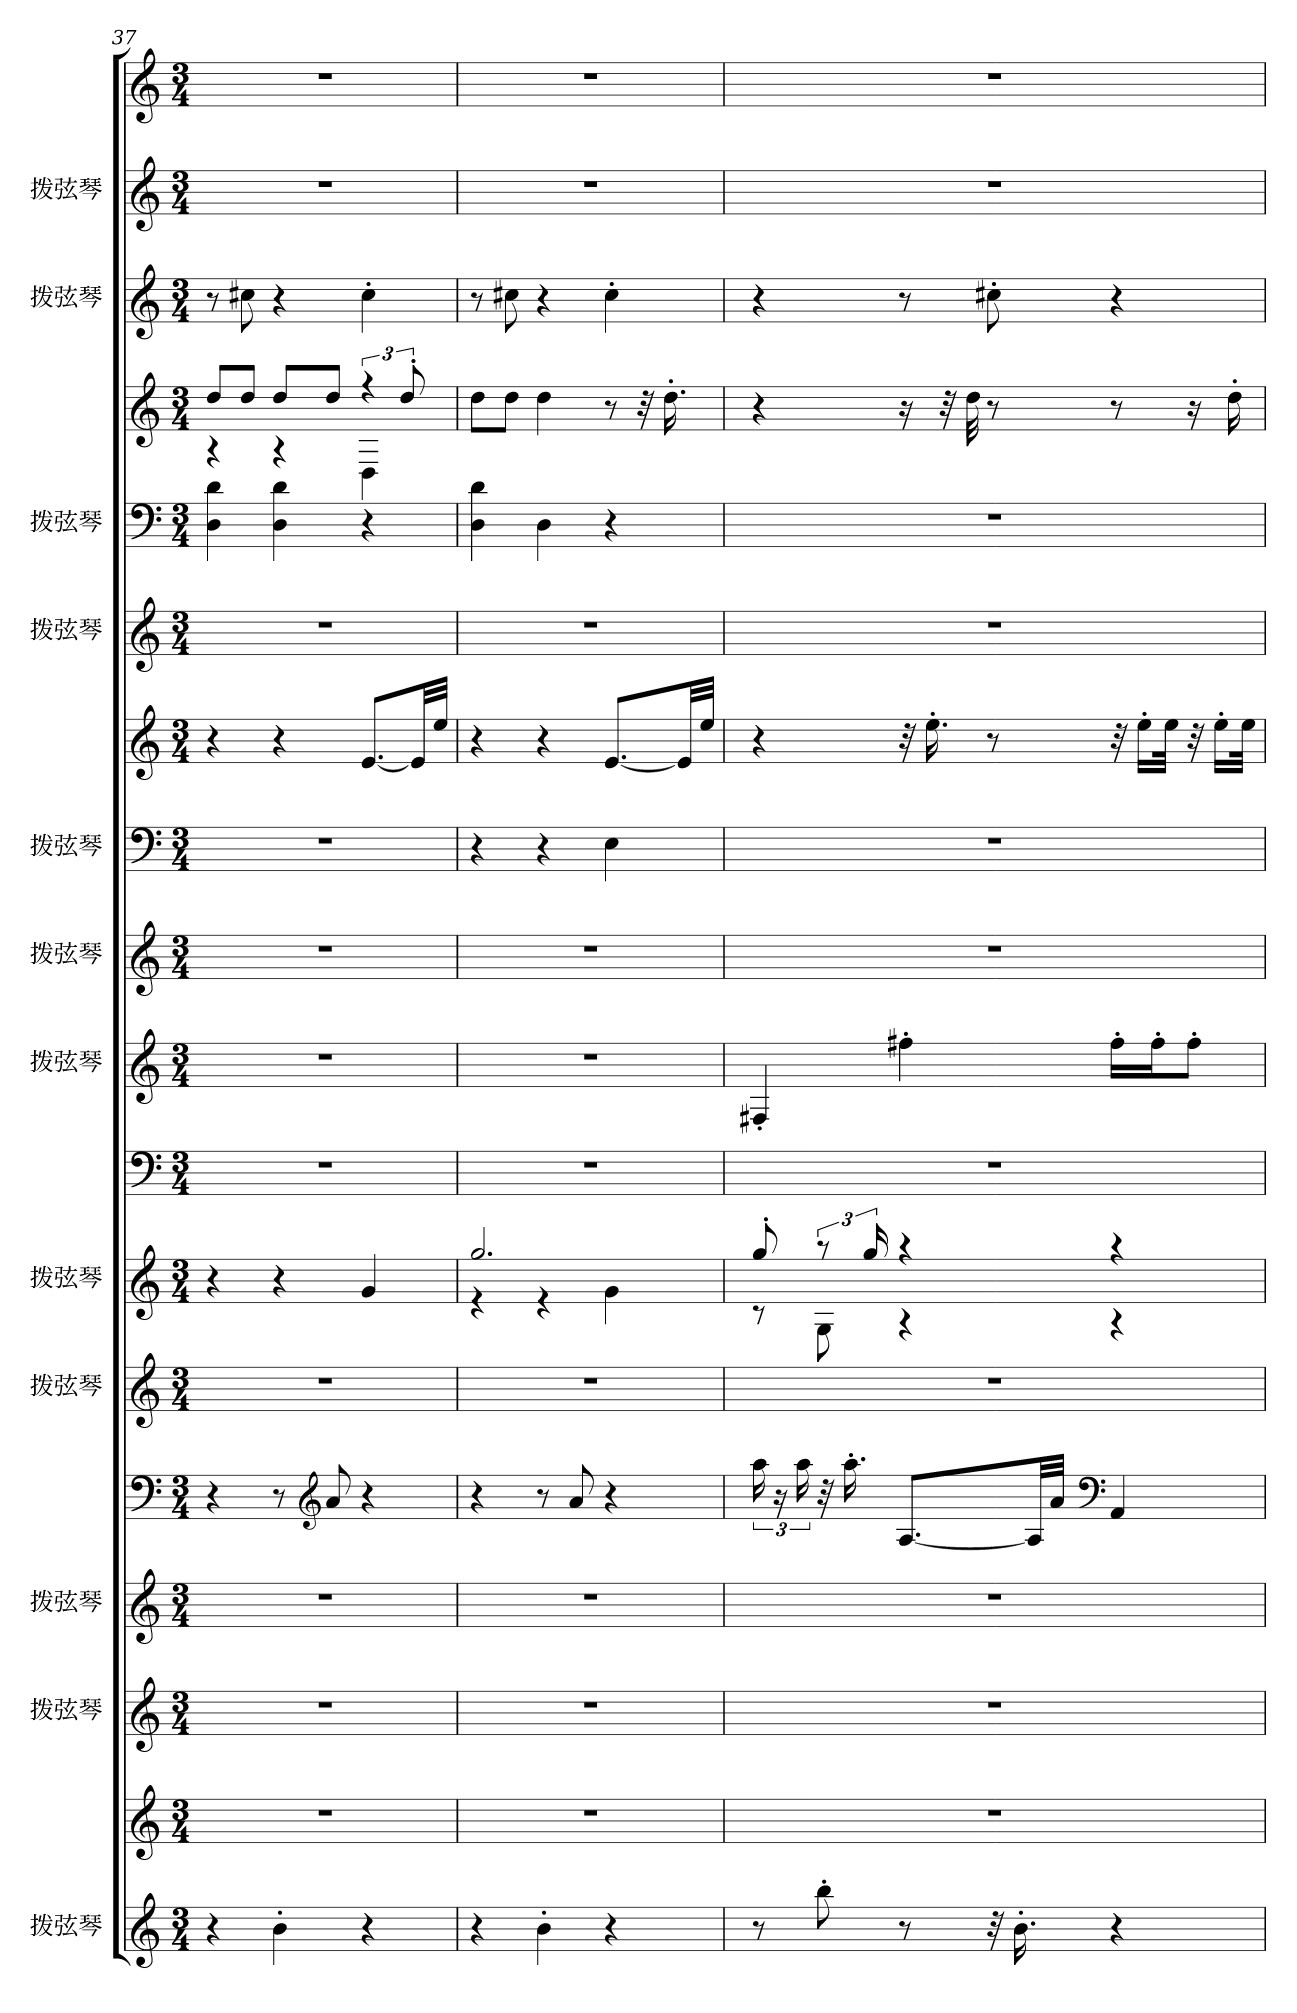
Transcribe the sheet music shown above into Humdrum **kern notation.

**kern	**kern	**kern	**kern	**kern	**kern	**kern	**kern	**kern	**kern	**kern	**kern	**kern	**kern	**kern	**kern	**kern	**kern
*part12	*part12	*part11	*part10	*part10	*part9	*part8	*part8	*part7	*part6	*part5	*part5	*part4	*part3	*part3	*part2	*part1	*part1
*staff18	*staff17	*staff16	*staff15	*staff14	*staff13	*staff12	*staff11	*staff10	*staff9	*staff8	*staff7	*staff6	*staff5	*staff4	*staff3	*staff2	*staff1
*I"拨弦琴	*	*I"拨弦琴	*I"拨弦琴	*	*I"拨弦琴	*I"拨弦琴	*	*I"拨弦琴	*I"拨弦琴	*I"拨弦琴	*	*I"拨弦琴	*I"拨弦琴	*	*I"拨弦琴	*I"拨弦琴	*
*clefG2	*clefG2	*clefG2	*clefG2	*clefF4	*clefG2	*clefG2	*clefF4	*clefG2	*clefG2	*clefF4	*clefG2	*clefG2	*clefF4	*clefG2	*clefG2	*clefG2	*clefG2
*k[]	*k[]	*k[]	*k[]	*k[]	*k[]	*k[]	*k[]	*k[]	*k[]	*k[]	*k[]	*k[]	*k[]	*k[]	*k[]	*k[]	*k[]
*M3/4	*M3/4	*M3/4	*M3/4	*M3/4	*M3/4	*M3/4	*M3/4	*M3/4	*M3/4	*M3/4	*M3/4	*M3/4	*M3/4	*M3/4	*M3/4	*M3/4	*M3/4
=37	=37	=37	=37	=37	=37	=37	=37	=37	=37	=37	=37	=37	=37	=37	=37	=37	=37
*	*	*	*	*	*	*	*	*	*	*	*	*	*	*^	*	*	*
4r	2.r	2.r	2.r	4r	2.r	4r	2.r	2.r	2.r	2.r	4r	2.r	4D\ 4d\	8dd/L	4r	8r	2.r	2.r
.	.	.	.	.	.	.	.	.	.	.	.	.	.	8dd/J	.	8cc#X\	.	.
4b'\	.	.	.	8r	.	4r	.	.	.	.	4r	.	4D\ 4d\	8dd/L	4r	4r	.	.
*	*	*	*	*clefG2	*	*	*	*	*	*	*	*	*	*	*	*	*	*
.	.	.	.	8a/	.	.	.	.	.	.	.	.	.	8dd/J	.	.	.	.
4r	.	.	.	4r	.	4g/	.	.	.	.	[8.e/L	.	4r	6r	4D\	4cc#'\	.	.
.	.	.	.	.	.	.	.	.	.	.	.	.	.	12dd'/	.	.	.	.
.	.	.	.	.	.	.	.	.	.	.	32e/LL]	.	.	.	.	.	.	.
.	.	.	.	.	.	.	.	.	.	.	32ee/JJJ	.	.	.	.	.	.	.
*	*	*	*	*	*	*	*	*	*	*	*	*	*	*v	*v	*	*	*
!!LO:PB:g=z
=38	=38	=38	=38	=38	=38	=38	=38	=38	=38	=38	=38	=38	=38	=38	=38	=38	=38
*	*	*	*	*	*	*^	*	*	*	*	*	*	*	*	*	*	*
4r	2.r	2.r	2.r	4r	2.r	2.gg/	4r	2.r	2.r	2.r	4r	4r	2.r	4D\ 4d\	8dd\L	8r	2.r	2.r
.	.	.	.	.	.	.	.	.	.	.	.	.	.	.	8dd\J	8cc#X\	.	.
4b'\	.	.	.	8r	.	.	4r	.	.	.	4r	4r	.	4D\	4dd\	4r	.	.
.	.	.	.	8a/	.	.	.	.	.	.	.	.	.	.	.	.	.	.
4r	.	.	.	4r	.	.	4g\	.	.	.	4E\	[8.e/L	.	4r	8r	4cc#'\	.	.
.	.	.	.	.	.	.	.	.	.	.	.	.	.	.	32r	.	.	.
.	.	.	.	.	.	.	.	.	.	.	.	.	.	.	16.dd'\	.	.	.
.	.	.	.	.	.	.	.	.	.	.	.	32e/LL]	.	.	.	.	.	.
.	.	.	.	.	.	.	.	.	.	.	.	32ee/JJJ	.	.	.	.	.	.
=39	=39	=39	=39	=39	=39	=39	=39	=39	=39	=39	=39	=39	=39	=39	=39	=39	=39	=39
8r	2.r	2.r	2.r	24aa\	2.r	8gg'/	8r	2.r	4F#X'/	2.r	2.r	4r	2.r	2.r	4r	4r	2.r	2.r
.	.	.	.	24r	.	.	.	.	.	.	.	.	.	.	.	.	.	.
.	.	.	.	24aa\	.	.	.	.	.	.	.	.	.	.	.	.	.	.
8bb'\	.	.	.	32r	.	12r	8G\	.	.	.	.	.	.	.	.	.	.	.
.	.	.	.	16.aa'\	.	.	.	.	.	.	.	.	.	.	.	.	.	.
.	.	.	.	.	.	24gg/	.	.	.	.	.	.	.	.	.	.	.	.
8r	.	.	.	[8.A/L	.	4r	4r	.	4ff#X'\	.	.	32r	.	.	16r	8r	.	.
.	.	.	.	.	.	.	.	.	.	.	.	16.ee'\	.	.	.	.	.	.
.	.	.	.	.	.	.	.	.	.	.	.	.	.	.	32r	.	.	.
.	.	.	.	.	.	.	.	.	.	.	.	.	.	.	32dd\	.	.	.
32r	.	.	.	.	.	.	.	.	.	.	.	8r	.	.	8r	8cc#X'\	.	.
16.b'\	.	.	.	.	.	.	.	.	.	.	.	.	.	.	.	.	.	.
.	.	.	.	32A/LL]	.	.	.	.	.	.	.	.	.	.	.	.	.	.
.	.	.	.	32a/JJJ	.	.	.	.	.	.	.	.	.	.	.	.	.	.
*	*	*	*	*clefF4	*	*	*	*	*	*	*	*	*	*	*	*	*	*
4r	.	.	.	4AA/	.	4r	4r	.	16ff#'\LL	.	.	32r	.	.	8r	4r	.	.
.	.	.	.	.	.	.	.	.	.	.	.	16ee'\LL	.	.	.	.	.	.
.	.	.	.	.	.	.	.	.	16ff#'\J	.	.	.	.	.	.	.	.	.
.	.	.	.	.	.	.	.	.	.	.	.	32ee\JJk	.	.	.	.	.	.
.	.	.	.	.	.	.	.	.	8ff#'\J	.	.	32r	.	.	16r	.	.	.
.	.	.	.	.	.	.	.	.	.	.	.	16ee'\LL	.	.	.	.	.	.
.	.	.	.	.	.	.	.	.	.	.	.	.	.	.	16dd'\	.	.	.
.	.	.	.	.	.	.	.	.	.	.	.	32ee\JJk	.	.	.	.	.	.
*	*	*	*	*	*	*v	*v	*	*	*	*	*	*	*	*	*	*	*
=	=	=	=	=	=	=	=	=	=	=	=	=	=	=	=	=	=
*-	*-	*-	*-	*-	*-	*-	*-	*-	*-	*-	*-	*-	*-	*-	*-	*-	*-
